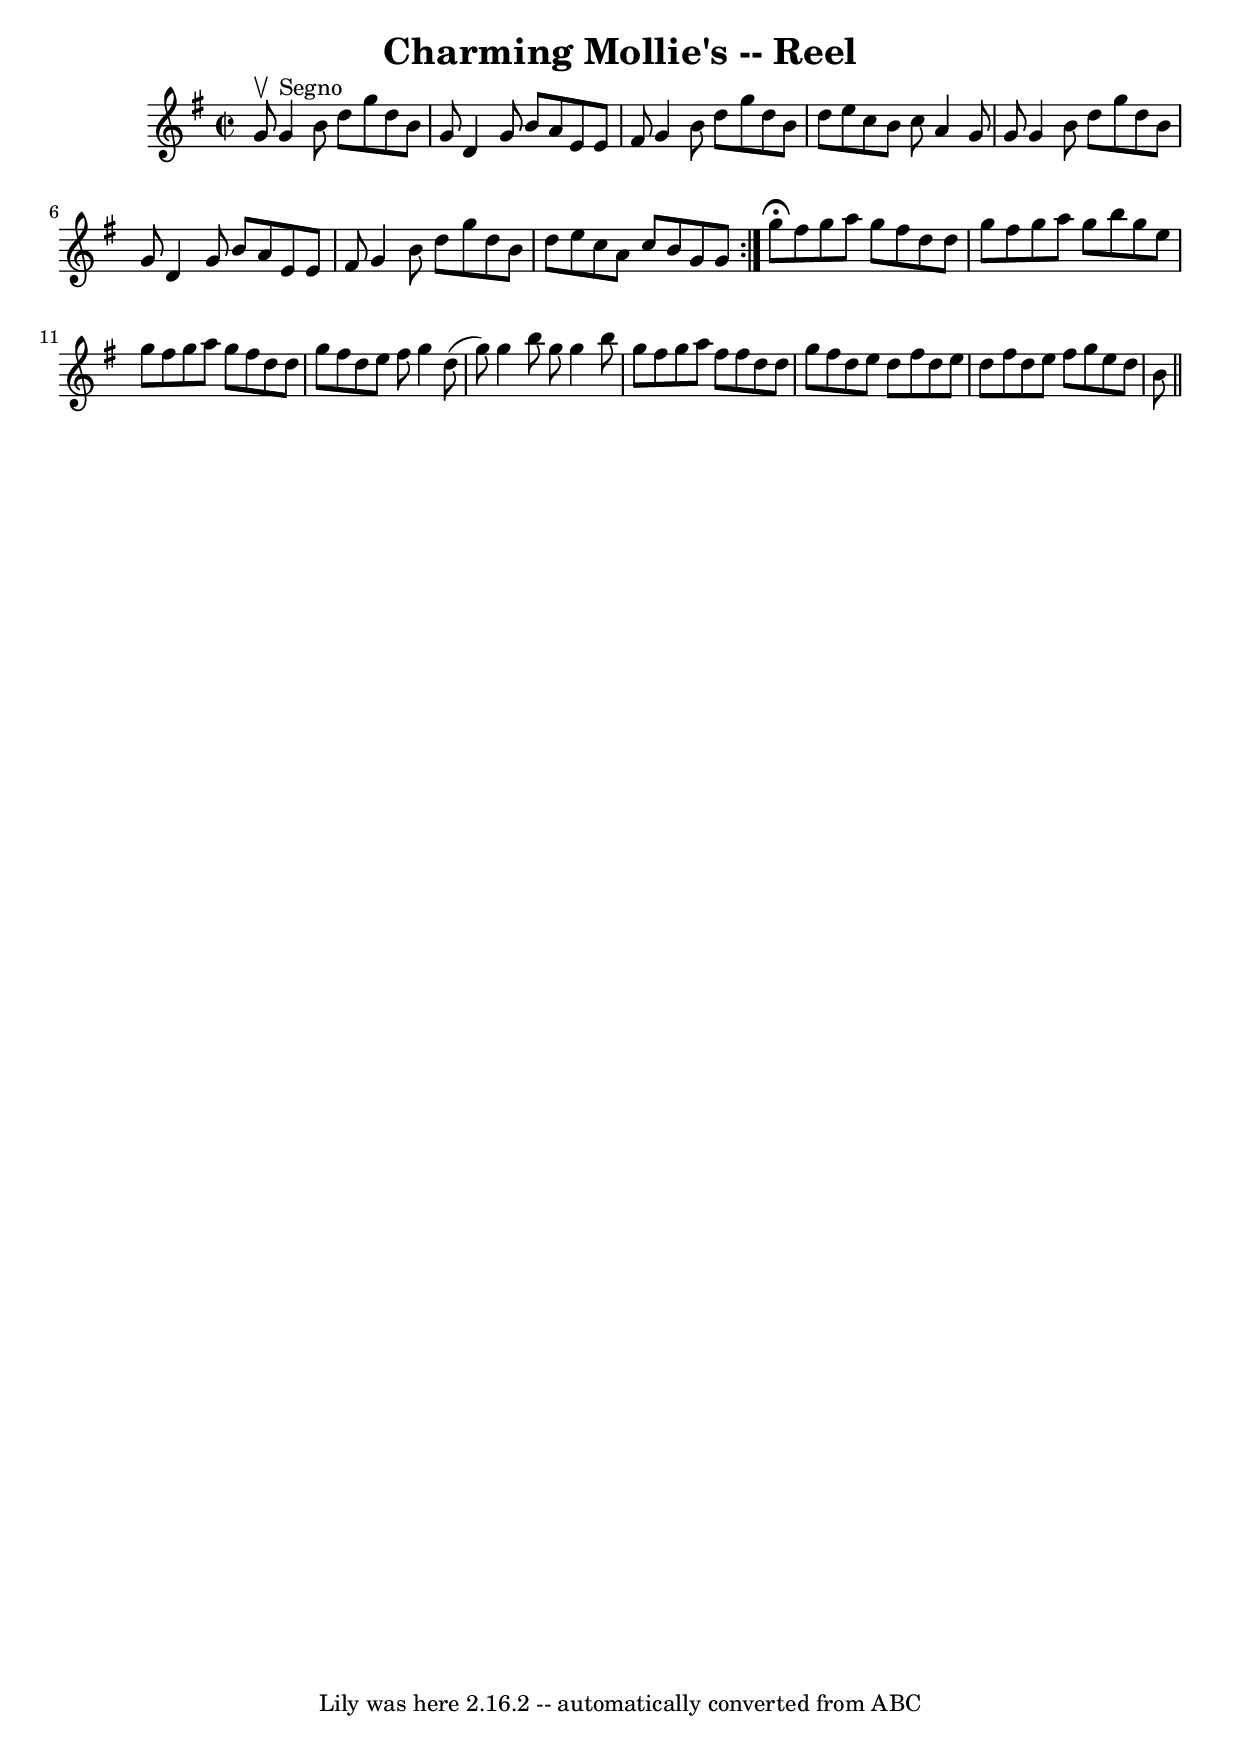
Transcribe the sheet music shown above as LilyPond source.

\version "2.16.2"
\include "Mammoth.ily"
\header {
  %% book = "Ryan's Mammoth Collection"
  crossRefNumber = "1"
  footnotes = ""
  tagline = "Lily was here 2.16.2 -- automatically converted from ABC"
  title = "Charming Mollie's -- Reel"

}
voicedefault =  {



  \repeat volta 2 {

    \override Staff.TimeSignature #'style = #'C
    \time 2/2 
    \key g \major
    g'8^\upbow   |
    g'4^"Segno" b'8 d''8  
    g''8 d''8 b'8 g'8  |
    d'4 g'8 b'8 a'8 e'8 e'8 
    fis'8  |
    g'4 b'8 d''8 g''8 d''8 b'8 d''8  
    |
    e''8 c''8 b'8 c''8 a'4 g'8 g'8  |
    g'4   
    b'8 d''8 g''8 d''8 b'8 g'8  |
    d'4 g'8 b'8 a'8 
    e'8 e'8 fis'8  |
    g'4 b'8 d''8 g''8 d''8 b'8    
    d''8  |
    e''8 c''8 a'8 c''8 b'8 g'8 g'8    
  } g''8^\fermata |
  fis''8 g''8 a''8 g''8 fis''8 d''8 d''8   
  g''8  |
  fis''8 g''8 a''8 g''8 b''8 g''8 e''8    
  g''8  |
  fis''8 g''8 a''8 g''8 fis''8 d''8 d''8    
  g''8  |
  fis''8 d''8 e''8 fis''8 g''4 d''8 (g''8) 
  |
  g''4 b''8 g''8 g''4 b''8 g''8  |
  fis''8    
  g''8 a''8 fis''8 fis''8 d''8 d''8 g''8  |
  fis''8    
  d''8 e''8 d''8 fis''8 d''8 e''8 d''8  |
  fis''8    
  d''8 e''8 fis''8 g''8 e''8 d''8 b'8    \bar "||"   

}

\score{
  <<

    \context Staff="default"
    {
      \voicedefault 
      
    }

  >>
  \layout {
    
  }
  \midi {
  }

}
